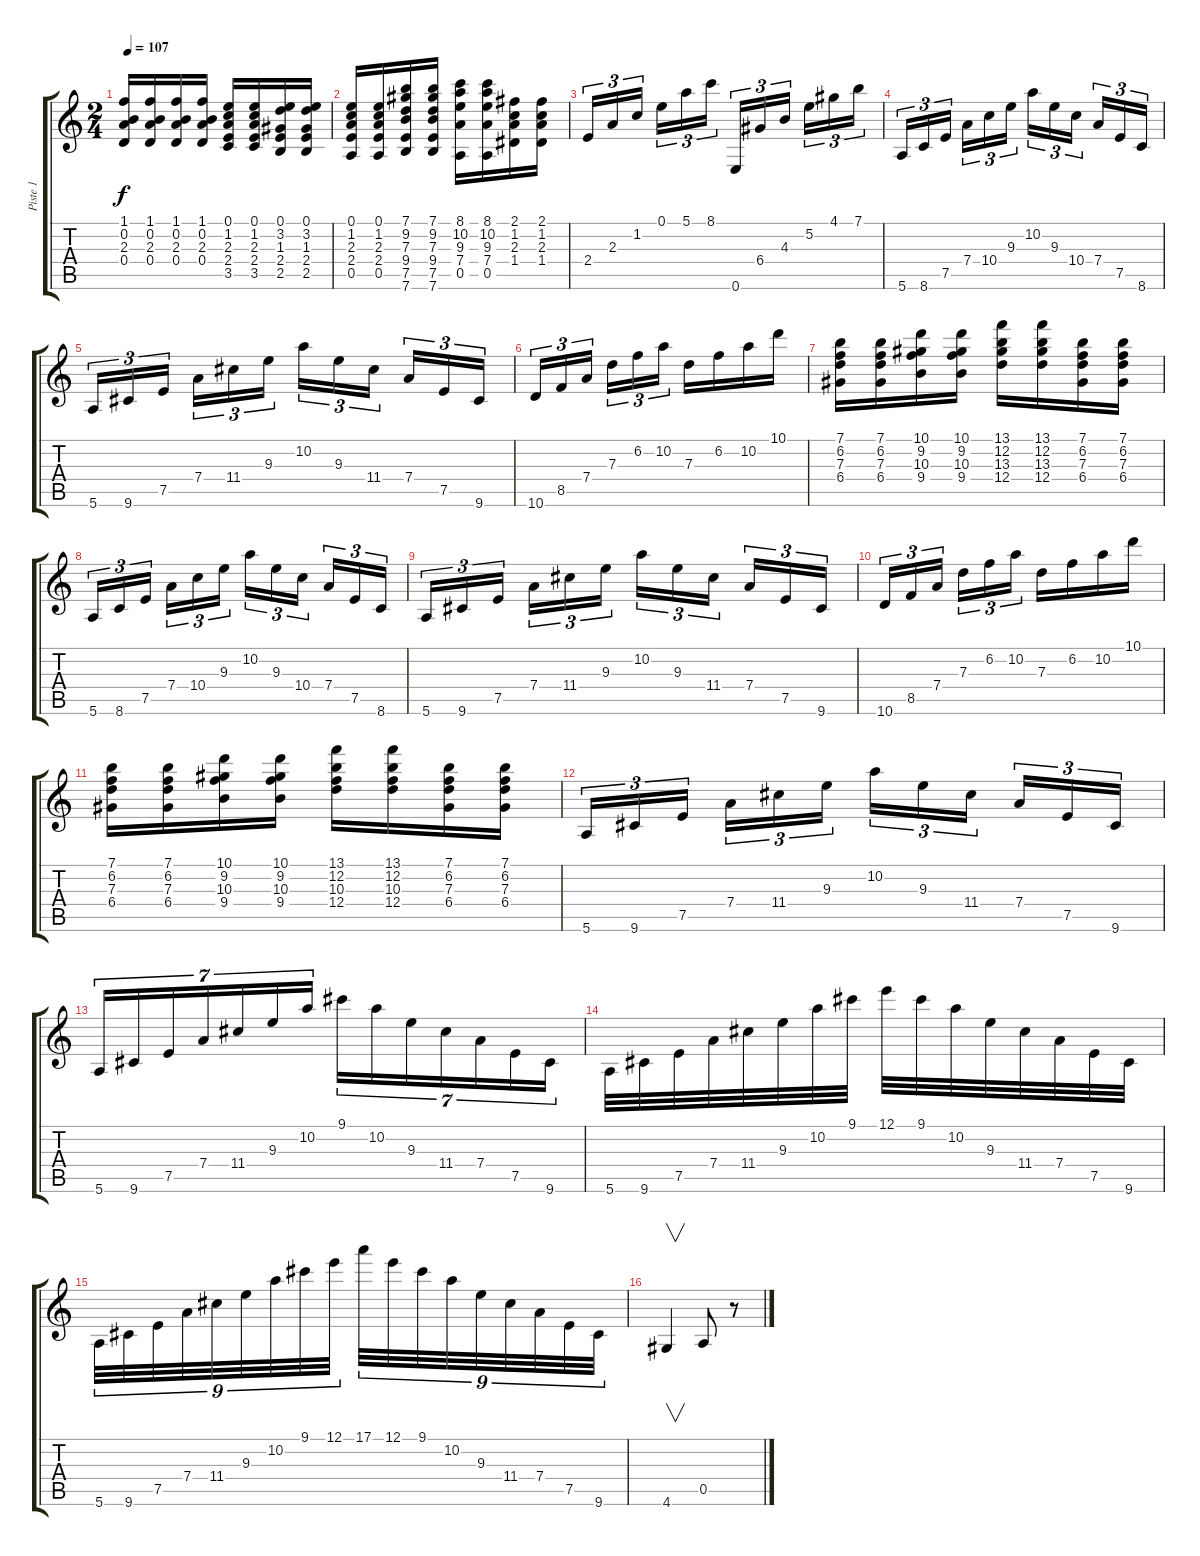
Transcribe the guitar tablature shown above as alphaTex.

\track ("Piste 1" "Piste 1") {instrument distortionguitar}
\staff {score tabs}
\tuning (E4 B3 G3 D3 A2 E2) {hide}
\ts (2 4)
\tempo 107
\clef g2
\ks c
(1.1 0.2 2.3 0.4).16{dy f} (1.1 0.2 2.3 0.4).16 (1.1 0.2 2.3 0.4).16 (1.1 0.2 2.3 0.4).16 (0.1 1.2 2.3 2.4 3.5).16 (0.1 1.2 2.3 2.4 3.5).16 (0.1 3.2 1.3 2.4 2.5).16 (0.1 3.2 1.3 2.4 2.5).16 |
(0.1 1.2 2.3 2.4 0.5).16 (0.1 1.2 2.3 2.4 0.5).16 (7.1 9.2 7.3 9.4 7.5 7.6).16 (7.1 9.2 7.3 9.4 7.5 7.6).16 (8.1 10.2 9.3 7.4 0.5).16 (8.1 10.2 9.3 7.4 0.5).16 (2.1 1.2 2.3 1.4).16 (2.1 1.2 2.3 1.4).16 |
2.4.16{tu (3 2)} 2.3.16{tu (3 2)} 1.2.16{tu (3 2) beam splitsecondary} 0.1.16{tu (3 2)} 5.1.16{tu (3 2)} 8.1.16{tu (3 2)} 0.6.16{tu (3 2)} 6.4.16{tu (3 2)} 4.3.16{tu (3 2) beam splitsecondary} 5.2.16{tu (3 2)} 4.1.16{tu (3 2)} 7.1.16{tu (3 2)} |
5.6.16{tu (3 2)} 8.6.16{tu (3 2)} 7.5.16{tu (3 2) beam splitsecondary} 7.4.16{tu (3 2)} 10.4.16{tu (3 2)} 9.3.16{tu (3 2)} 10.2.16{tu (3 2)} 9.3.16{tu (3 2)} 10.4.16{tu (3 2) beam splitsecondary} 7.4.16{tu (3 2)} 7.5.16{tu (3 2)} 8.6.16{tu (3 2)} |
5.6.16{tu (3 2)} 9.6.16{tu (3 2)} 7.5.16{tu (3 2) beam splitsecondary} 7.4.16{tu (3 2)} 11.4.16{tu (3 2)} 9.3.16{tu (3 2)} 10.2.16{tu (3 2)} 9.3.16{tu (3 2)} 11.4.16{tu (3 2) beam splitsecondary} 7.4.16{tu (3 2)} 7.5.16{tu (3 2)} 9.6.16{tu (3 2)} |
10.6.16{tu (3 2)} 8.5.16{tu (3 2)} 7.4.16{tu (3 2) beam splitsecondary} 7.3.16{tu (3 2)} 6.2.16{tu (3 2)} 10.2.16{tu (3 2)} 7.3.16 6.2.16 10.2.16 10.1.16 |
(7.1 6.2 7.3 6.4).16 (7.1 6.2 7.3 6.4).16 (10.1 9.2 10.3 9.4).16 (10.1 9.2 10.3 9.4).16 (13.1 12.2 13.3 12.4).16 (13.1 12.2 13.3 12.4).16 (7.1 6.2 7.3 6.4).16 (7.1 6.2 7.3 6.4).16 |
5.6.16{tu (3 2)} 8.6.16{tu (3 2)} 7.5.16{tu (3 2) beam splitsecondary} 7.4.16{tu (3 2)} 10.4.16{tu (3 2)} 9.3.16{tu (3 2)} 10.2.16{tu (3 2)} 9.3.16{tu (3 2)} 10.4.16{tu (3 2) beam splitsecondary} 7.4.16{tu (3 2)} 7.5.16{tu (3 2)} 8.6.16{tu (3 2)} |
5.6.16{tu (3 2)} 9.6.16{tu (3 2)} 7.5.16{tu (3 2) beam splitsecondary} 7.4.16{tu (3 2)} 11.4.16{tu (3 2)} 9.3.16{tu (3 2)} 10.2.16{tu (3 2)} 9.3.16{tu (3 2)} 11.4.16{tu (3 2) beam splitsecondary} 7.4.16{tu (3 2)} 7.5.16{tu (3 2)} 9.6.16{tu (3 2)} |
10.6.16{tu (3 2)} 8.5.16{tu (3 2)} 7.4.16{tu (3 2) beam splitsecondary} 7.3.16{tu (3 2)} 6.2.16{tu (3 2)} 10.2.16{tu (3 2)} 7.3.16 6.2.16 10.2.16 10.1.16 |
(7.1 6.2 7.3 6.4).16 (7.1 6.2 7.3 6.4).16 (10.1 9.2 10.3 9.4).16 (10.1 9.2 10.3 9.4).16 (13.1 12.2 10.3 12.4).16 (13.1 12.2 10.3 12.4).16 (7.1 6.2 7.3 6.4).16 (7.1 6.2 7.3 6.4).16 |
5.6.16{tu (3 2)} 9.6.16{tu (3 2)} 7.5.16{tu (3 2) beam splitsecondary} 7.4.16{tu (3 2)} 11.4.16{tu (3 2)} 9.3.16{tu (3 2)} 10.2.16{tu (3 2)} 9.3.16{tu (3 2)} 11.4.16{tu (3 2) beam splitsecondary} 7.4.16{tu (3 2)} 7.5.16{tu (3 2)} 9.6.16{tu (3 2)} |
5.6.16{tu (7 4)} 9.6.16{tu (7 4)} 7.5.16{tu (7 4)} 7.4.16{tu (7 4)} 11.4.16{tu (7 4)} 9.3.16{tu (7 4)} 10.2.16{tu (7 4)} 9.1.16{tu (7 4)} 10.2.16{tu (7 4)} 9.3.16{tu (7 4)} 11.4.16{tu (7 4)} 7.4.16{tu (7 4)} 7.5.16{tu (7 4)} 9.6.16{tu (7 4)} |
5.6.32 9.6.32 7.5.32 7.4.32 11.4.32 9.3.32 10.2.32 9.1.32 12.1.32 9.1.32 10.2.32 9.3.32 11.4.32 7.4.32 7.5.32 9.6.32 |
5.6.32{tu (9 8)} 9.6.32{tu (9 8)} 7.5.32{tu (9 8)} 7.4.32{tu (9 8)} 11.4.32{tu (9 8)} 9.3.32{tu (9 8)} 10.2.32{tu (9 8)} 9.1.32{tu (9 8)} 12.1.32{tu (9 8)} 17.1.32{tu (9 8)} 12.1.32{tu (9 8)} 9.1.32{tu (9 8)} 10.2.32{tu (9 8)} 9.3.32{tu (9 8)} 11.4.32{tu (9 8)} 7.4.32{tu (9 8)} 7.5.32{tu (9 8)} 9.6.32{tu (9 8)} |
4.6.4{v} 0.5.8 r.8
